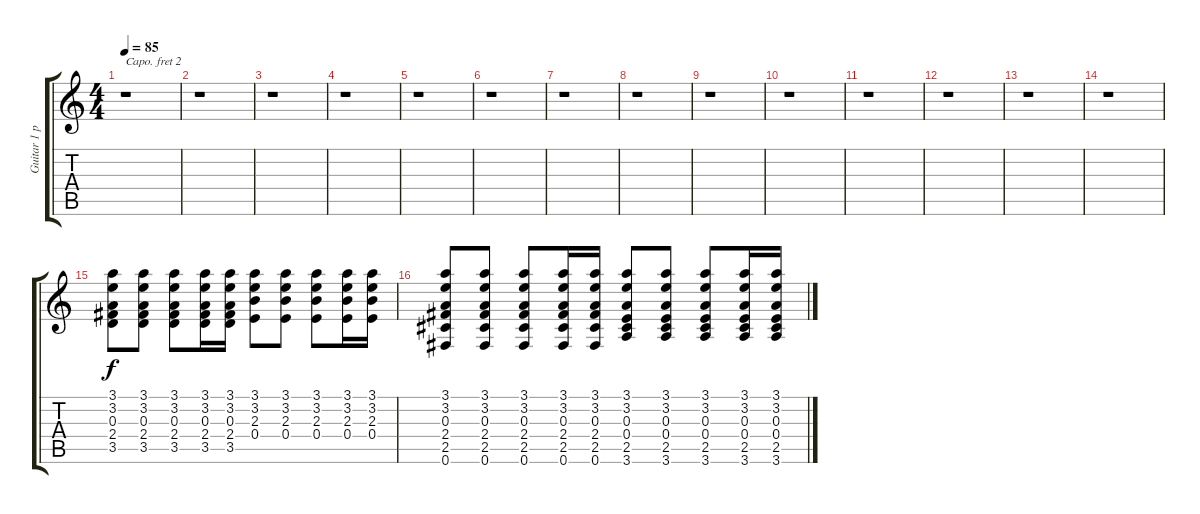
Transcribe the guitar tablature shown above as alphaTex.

\track ("Guitar 1 pt 2" "Guitar 1 p") {instrument electricguitarclean}
\staff {score tabs}
\capo 2
\tuning (E4 B3 G3 D3 A2 E2) {hide}
\ts (4 4)
\tempo 85
\clef g2
\ks c
r.1{dy f} |
r.1 |
r.1 |
r.1 |
r.1 |
r.1 |
r.1 |
r.1 |
r.1 |
r.1 |
r.1 |
r.1 |
r.1 |
r.1 |
(3.1 3.2 0.3 2.4 3.5).8 (3.1 3.2 0.3 2.4 3.5).8 (3.1 3.2 0.3 2.4 3.5).8 (3.1 3.2 0.3 2.4 3.5).16 (3.1 3.2 0.3 2.4 3.5).16 (3.1 3.2 2.3 0.4).8 (3.1 3.2 2.3 0.4).8 (3.1 3.2 2.3 0.4).8 (3.1 3.2 2.3 0.4).16 (3.1 3.2 2.3 0.4).16 |
(3.1 3.2 0.3 2.4 2.5 0.6).8 (3.1 3.2 0.3 2.4 2.5 0.6).8 (3.1 3.2 0.3 2.4 2.5 0.6).8 (3.1 3.2 0.3 2.4 2.5 0.6).16 (3.1 3.2 0.3 2.4 2.5 0.6).16 (3.1 3.2 0.3 0.4 2.5 3.6).8 (3.1 3.2 0.3 0.4 2.5 3.6).8 (3.1 3.2 0.3 0.4 2.5 3.6).8 (3.1 3.2 0.3 0.4 2.5 3.6).16 (3.1 3.2 0.3 0.4 2.5 3.6).16
